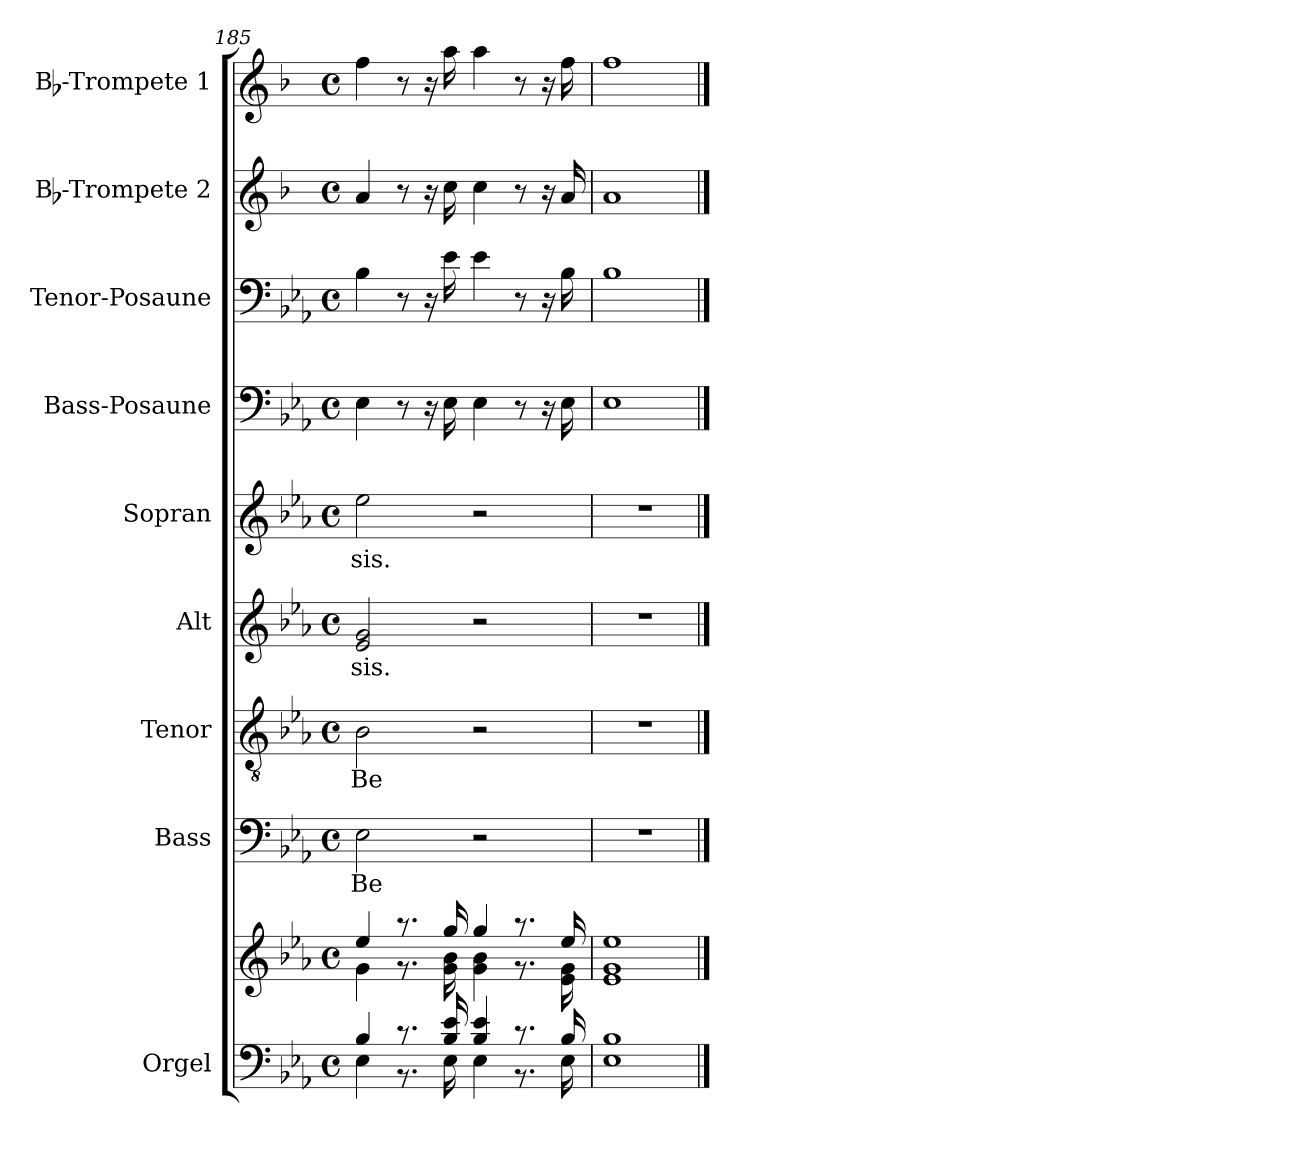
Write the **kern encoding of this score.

**kern	**kern	**kern	**text	**kern	**text	**kern	**text	**kern	**text	**kern	**kern	**kern	**kern
*part9	*part9	*part8	*part8	*part7	*part7	*part6	*part6	*part5	*part5	*part4	*part3	*part2	*part1
*staff10	*staff9	*staff8	*staff8	*staff7	*staff7	*staff6	*staff6	*staff5	*staff5	*staff4	*staff3	*staff2	*staff1
*I"Orgel	*	*I"Bass	*	*I"Tenor	*	*I"Alt	*	*I"Sopran	*	*I"Bass-Posaune	*I"Tenor-Posaune	*I"Bb-Trompete 2	*I"Bb-Trompete 1
*I'Org.	*	*I'B.	*	*I'T.	*	*I'A.	*	*I'S.	*	*I'B. Pos.	*I'T. Pos.	*I'Trp. 2	*I'Trp. 1
*clefF4	*clefG2	*clefF4	*	*clefGv2	*	*clefG2	*	*clefG2	*	*clefF4	*clefF4	*clefG2	*clefG2
*	*	*	*	*	*	*	*	*	*	*	*	*ITrd1c2	*ITrd1c2
*k[b-e-a-]	*k[b-e-a-]	*k[b-e-a-]	*	*k[b-e-a-]	*	*k[b-e-a-]	*	*k[b-e-a-]	*	*k[b-e-a-]	*k[b-e-a-]	*k[b-e-a-]	*k[b-e-a-]
*E-:	*E-:	*E-:	*	*E-:	*	*E-:	*	*E-:	*	*E-:	*E-:	*E-:	*E-:
*M4/4	*M4/4	*M4/4	*	*M4/4	*	*M4/4	*	*M4/4	*	*M4/4	*M4/4	*M4/4	*M4/4
*met(c)	*met(c)	*met(c)	*	*met(c)	*	*met(c)	*	*met(c)	*	*met(c)	*met(c)	*met(c)	*met(c)
=185	=185	=185	=185	=185	=185	=185	=185	=185	=185	=185	=185	=185	=185
*^	*^	*	*	*	*	*	*	*	*	*	*	*	*
!	!	!	!	!	!LO:LY:b	!	!LO:LY:b	!	!LO:LY:b	!	!LO:LY:b	!	!	!	!
4B-/	4E-\	4ee-/	4g\	2E-\	Be-	2B-\	Be-	2e-/ 2g/	-sis.	2ee-\	-sis.	4E-\	4B-\	4g/	4ee-\
8.r	8.r	8.r	8.r	.	.	.	.	.	.	.	.	8r	8r	8r	8r
.	.	.	.	.	.	.	.	.	.	.	.	16r	16r	16r	16r
16B-/ 16e-/	16E-\	16gg/	16g\ 16b-\	.	.	.	.	.	.	.	.	16E-\	16e-\	16b-\	16gg\
4B-/ 4e-/	4E-\	4gg/	4g\ 4b-\	2r	.	2r	.	2r	.	2r	.	4E-\	4e-\	4b-\	4gg\
8.r	8.r	8.r	8.r	.	.	.	.	.	.	.	.	8r	8r	8r	8r
.	.	.	.	.	.	.	.	.	.	.	.	16r	16r	16r	16r
16B-/	16E-\	16ee-/	16e-\ 16g\	.	.	.	.	.	.	.	.	16E-\	16B-\	16g/	16ee-\
=186	=186	=186	=186	=186	=186	=186	=186	=186	=186	=186	=186	=186	=186	=186	=186
1B-	1E-	1ee-	1e- 1g	1r	.	1r	.	1r	.	1r	.	1E-	1B-	1g	1ee-
*v	*v	*	*	*	*	*	*	*	*	*	*	*	*	*	*
*	*v	*v	*	*	*	*	*	*	*	*	*	*	*	*
==	==	==	==	==	==	==	==	==	==	==	==	==	==
*-	*-	*-	*-	*-	*-	*-	*-	*-	*-	*-	*-	*-	*-
